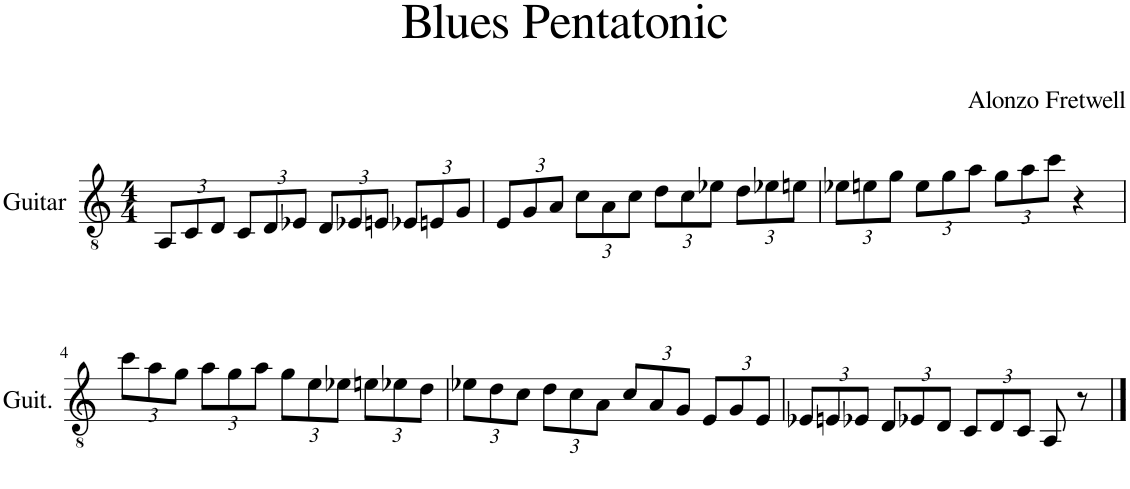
**kern
*part1
*staff1
*I"Guitar
*I'Guit.
*clefGv2
*k[]
*M4/4
*Xbrackettup
=1
12AA/L
12C/
12D/J
12C/L
12D/
12E-X/J
12D/L
12E-X/
12En/J
12E-X/L
12En/
12G/J
=2
12E/L
12G/
12A/J
12c\L
12A\
12c\J
12d\L
12c\
12e-X\J
12d\L
12e-X\
12en\J
=3
12e-X\L
12en\
12g\J
12e\L
12g\
12a\J
12g\L
12a\
12cc\J
4r
!!LO:LB:g=z
=4
12cc\L
12a\
12g\J
12a\L
12g\
12a\J
12g\L
12e\
12e-X\J
12en\L
12e-X\
12d\J
=5
12e-X\L
12d\
12c\J
12d\L
12c\
12A\J
12c/L
12A/
12G/J
12E/L
12G/
12E/J
=6
12E-X/L
12En/
12E-X/J
12D/L
12E-X/
12D/J
12C/L
12D/
12C/J
8AA/
8r
==
*-
